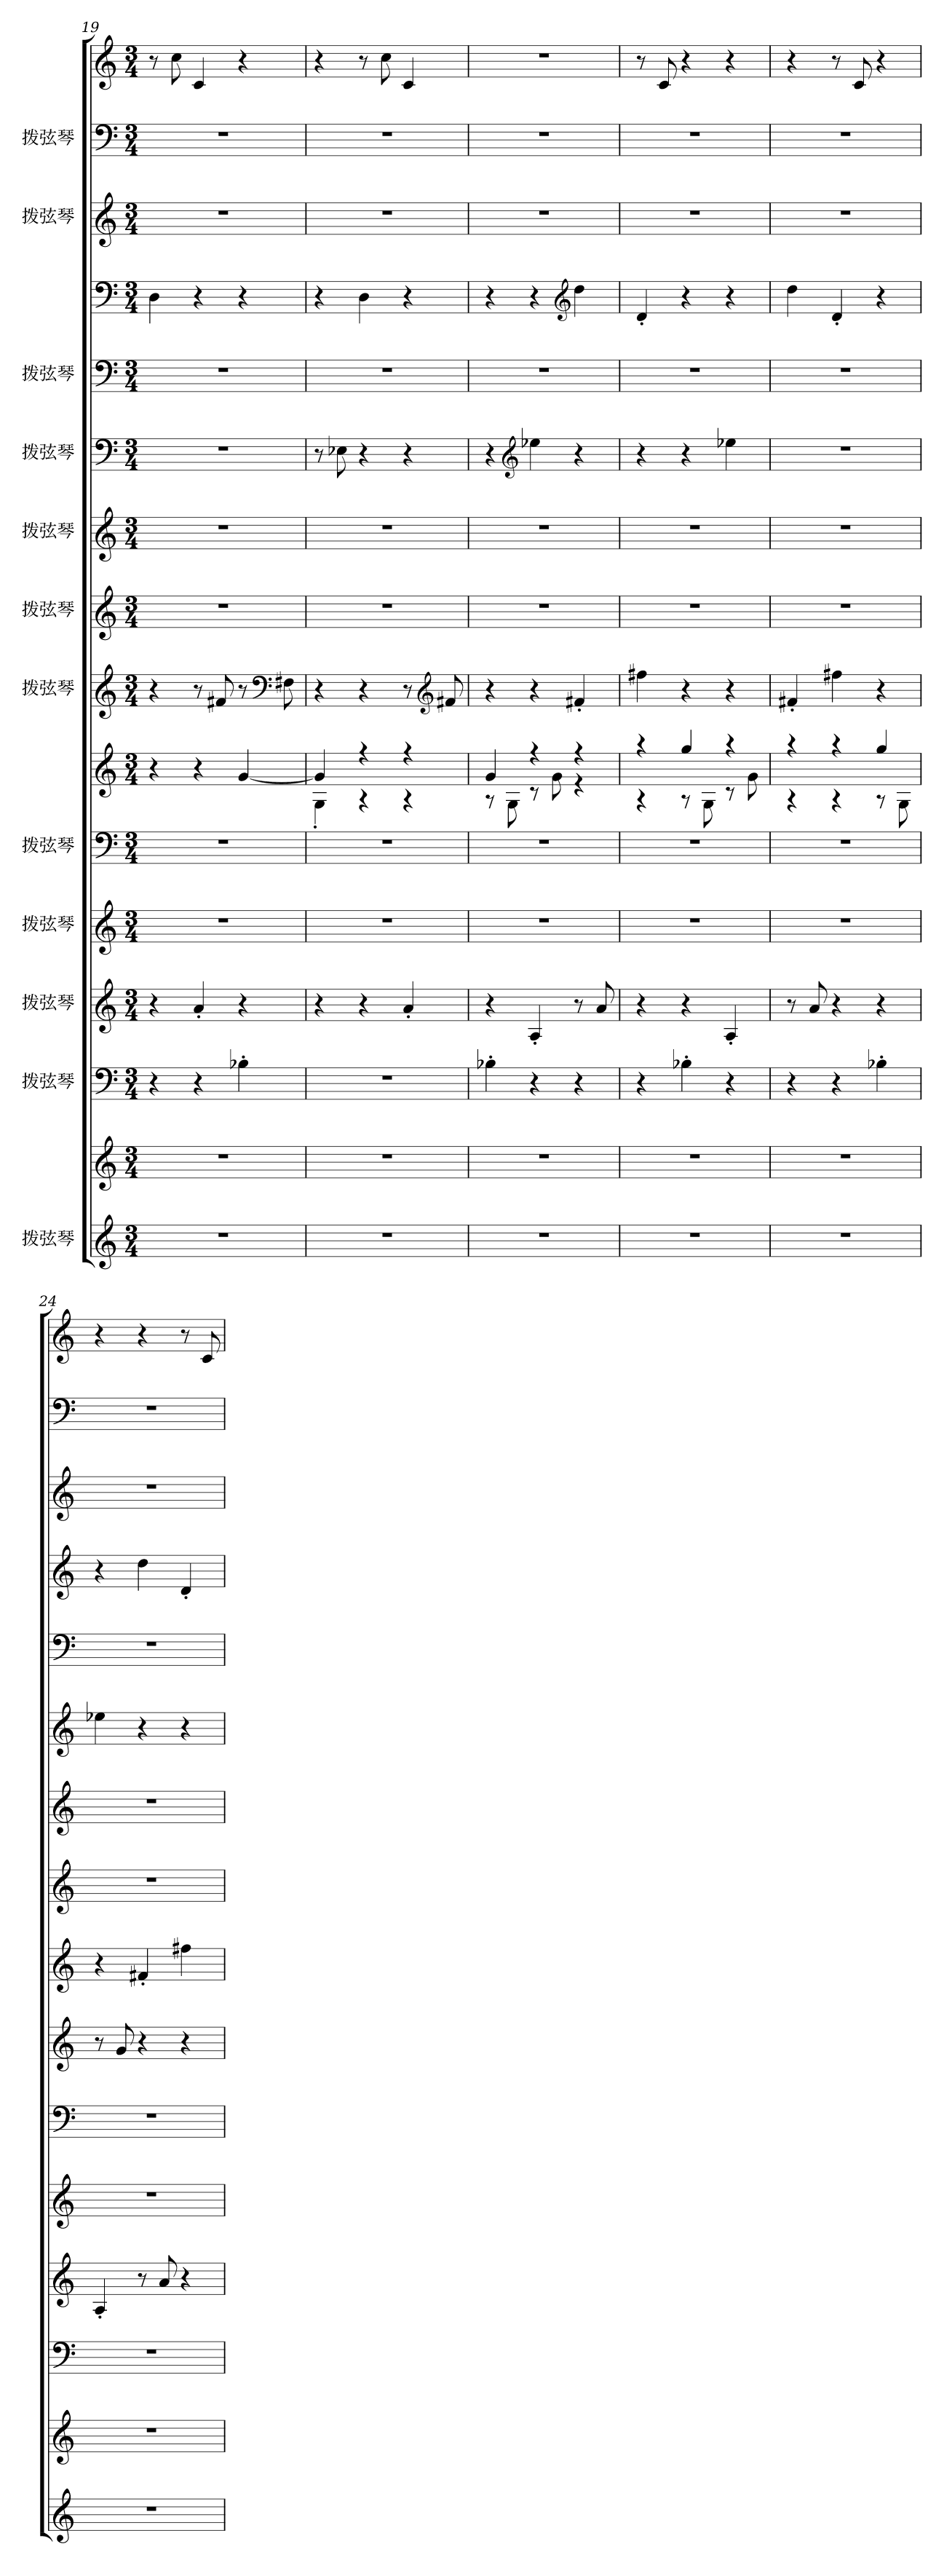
**kern	**kern	**kern	**kern	**kern	**kern	**kern	**kern	**kern	**kern	**kern	**kern	**kern	**kern	**kern	**kern
*part12	*part12	*part11	*part10	*part9	*part8	*part8	*part7	*part6	*part5	*part4	*part3	*part3	*part2	*part1	*part1
*staff16	*staff15	*staff14	*staff13	*staff12	*staff11	*staff10	*staff9	*staff8	*staff7	*staff6	*staff5	*staff4	*staff3	*staff2	*staff1
*I"拨弦琴	*	*I"拨弦琴	*I"拨弦琴	*I"拨弦琴	*I"拨弦琴	*	*I"拨弦琴	*I"拨弦琴	*I"拨弦琴	*I"拨弦琴	*I"拨弦琴	*	*I"拨弦琴	*I"拨弦琴	*
!!LO:PB:g=z
*clefG2	*clefG2	*clefF4	*clefG2	*clefG2	*clefF4	*clefG2	*clefG2	*clefG2	*clefG2	*clefF4	*clefF4	*clefF4	*clefG2	*clefF4	*clefG2
*k[]	*k[]	*k[]	*k[]	*k[]	*k[]	*k[]	*k[]	*k[]	*k[]	*k[]	*k[]	*k[]	*k[]	*k[]	*k[]
*M3/4	*M3/4	*M3/4	*M3/4	*M3/4	*M3/4	*M3/4	*M3/4	*M3/4	*M3/4	*M3/4	*M3/4	*M3/4	*M3/4	*M3/4	*M3/4
=19	=19	=19	=19	=19	=19	=19	=19	=19	=19	=19	=19	=19	=19	=19	=19
2.r	2.r	4r	4r	2.r	2.r	4r	4r	2.r	2.r	2.r	2.r	4D\	2.r	2.r	8r
.	.	.	.	.	.	.	.	.	.	.	.	.	.	.	8cc\
.	.	4r	4a'/	.	.	4r	8r	.	.	.	.	4r	.	.	4c/
.	.	.	.	.	.	.	8f#X/	.	.	.	.	.	.	.	.
.	.	4B-X'\	4r	.	.	[4g/	8r	.	.	.	.	4r	.	.	4r
*	*	*	*	*	*	*	*clefF4	*	*	*	*	*	*	*	*
.	.	.	.	.	.	.	8F#X\	.	.	.	.	.	.	.	.
=20	=20	=20	=20	=20	=20	=20	=20	=20	=20	=20	=20	=20	=20	=20	=20
*	*	*	*	*	*	*^	*	*	*	*	*	*	*	*	*
2.r	2.r	2.r	4r	2.r	2.r	4g/]	4G'\	4r	2.r	2.r	8r	2.r	4r	2.r	2.r	4r
.	.	.	.	.	.	.	.	.	.	.	8E-X\	.	.	.	.	.
.	.	.	4r	.	.	4r	4r	4r	.	.	4r	.	4D\	.	.	8r
.	.	.	.	.	.	.	.	.	.	.	.	.	.	.	.	8cc\
.	.	.	4a'/	.	.	4r	4r	8r	.	.	4r	.	4r	.	.	4c/
*	*	*	*	*	*	*	*	*clefG2	*	*	*	*	*	*	*	*
.	.	.	.	.	.	.	.	8f#X/	.	.	.	.	.	.	.	.
=21	=21	=21	=21	=21	=21	=21	=21	=21	=21	=21	=21	=21	=21	=21	=21	=21
2.r	2.r	4B-X'\	4r	2.r	2.r	4g/	8r	4r	2.r	2.r	4r	2.r	4r	2.r	2.r	2.r
.	.	.	.	.	.	.	8G\	.	.	.	.	.	.	.	.	.
*	*	*	*	*	*	*	*	*	*	*	*clefG2	*	*	*	*	*
.	.	4r	4A'/	.	.	4r	8r	4r	.	.	4ee-X\	.	4r	.	.	.
.	.	.	.	.	.	.	8g\	.	.	.	.	.	.	.	.	.
*	*	*	*	*	*	*	*	*	*	*	*	*	*clefG2	*	*	*
.	.	4r	8r	.	.	4r	4r	4f#X'/	.	.	4r	.	4dd\	.	.	.
.	.	.	8a/	.	.	.	.	.	.	.	.	.	.	.	.	.
=22	=22	=22	=22	=22	=22	=22	=22	=22	=22	=22	=22	=22	=22	=22	=22	=22
2.r	2.r	4r	4r	2.r	2.r	4r	4r	4ff#X\	2.r	2.r	4r	2.r	4d'/	2.r	2.r	8r
.	.	.	.	.	.	.	.	.	.	.	.	.	.	.	.	8c/
.	.	4B-X'\	4r	.	.	4gg/	8r	4r	.	.	4r	.	4r	.	.	4r
.	.	.	.	.	.	.	8G\	.	.	.	.	.	.	.	.	.
.	.	4r	4A'/	.	.	4r	8r	4r	.	.	4ee-X\	.	4r	.	.	4r
.	.	.	.	.	.	.	8g\	.	.	.	.	.	.	.	.	.
!!LO:PB:g=z
=23	=23	=23	=23	=23	=23	=23	=23	=23	=23	=23	=23	=23	=23	=23	=23	=23
2.r	2.r	4r	8r	2.r	2.r	4r	4r	4f#X'/	2.r	2.r	2.r	2.r	4dd\	2.r	2.r	4r
.	.	.	8a/	.	.	.	.	.	.	.	.	.	.	.	.	.
.	.	4r	4r	.	.	4r	4r	4ff#X\	.	.	.	.	4d'/	.	.	8r
.	.	.	.	.	.	.	.	.	.	.	.	.	.	.	.	8c/
.	.	4B-X'\	4r	.	.	4gg/	8r	4r	.	.	.	.	4r	.	.	4r
.	.	.	.	.	.	.	8G\	.	.	.	.	.	.	.	.	.
*	*	*	*	*	*	*v	*v	*	*	*	*	*	*	*	*	*
=24	=24	=24	=24	=24	=24	=24	=24	=24	=24	=24	=24	=24	=24	=24	=24
2.r	2.r	2.r	4A'/	2.r	2.r	8r	4r	2.r	2.r	4ee-X\	2.r	4r	2.r	2.r	4r
.	.	.	.	.	.	8g/	.	.	.	.	.	.	.	.	.
.	.	.	8r	.	.	4r	4f#X'/	.	.	4r	.	4dd\	.	.	4r
.	.	.	8a/	.	.	.	.	.	.	.	.	.	.	.	.
.	.	.	4r	.	.	4r	4ff#X\	.	.	4r	.	4d'/	.	.	8r
.	.	.	.	.	.	.	.	.	.	.	.	.	.	.	8c/
=	=	=	=	=	=	=	=	=	=	=	=	=	=	=	=
*-	*-	*-	*-	*-	*-	*-	*-	*-	*-	*-	*-	*-	*-	*-	*-
